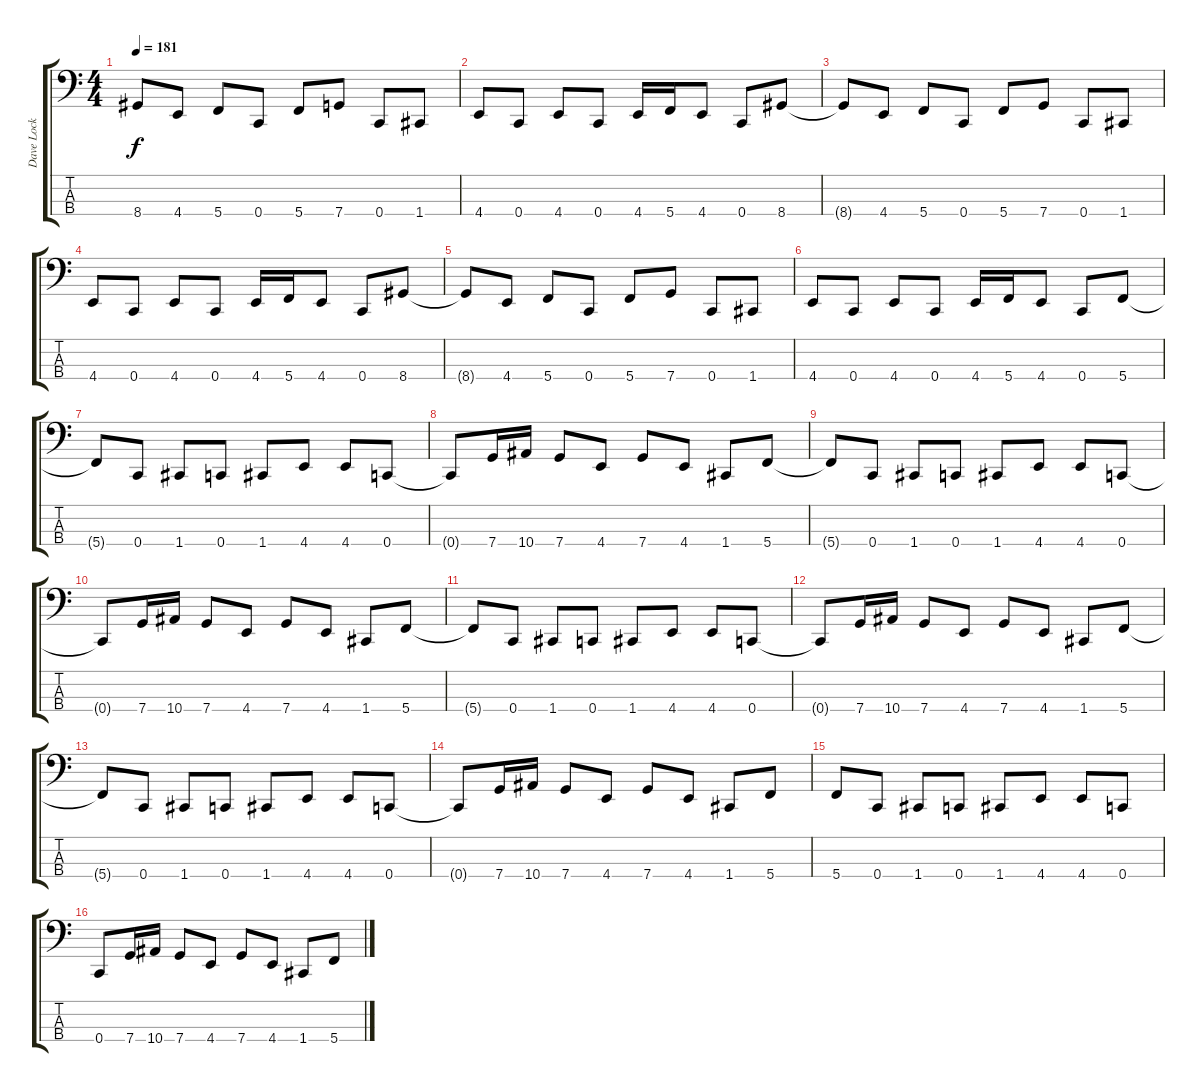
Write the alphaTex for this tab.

\track ("Dave Lock (Bass)" "Dave Lock ") {instrument electricbasspick}
\staff {score tabs}
\tuning (Eb2 Bb1 F1 C1) {hide}
\ts (4 4)
\tempo 181
\clef f4
\ks c
8.4{t}.8{dy f} 4.4.8 5.4.8 0.4.8 5.4.8 7.4.8 0.4.8 1.4.8 |
4.4.8 0.4.8 4.4.8 0.4.8 4.4.16 5.4.16 4.4.8 0.4.8 8.4.8 |
8.4{t}.8 4.4.8 5.4.8 0.4.8 5.4.8 7.4.8 0.4.8 1.4.8 |
4.4.8 0.4.8 4.4.8 0.4.8 4.4.16 5.4.16 4.4.8 0.4.8 8.4.8 |
8.4{t}.8 4.4.8 5.4.8 0.4.8 5.4.8 7.4.8 0.4.8 1.4.8 |
4.4.8 0.4.8 4.4.8 0.4.8 4.4.16 5.4.16 4.4.8 0.4.8 5.4.8 |
5.4{t}.8 0.4.8 1.4.8 0.4.8 1.4.8 4.4.8 4.4.8 0.4.8 |
0.4{t}.8 7.4.16 10.4.16 7.4.8 4.4.8 7.4.8 4.4.8 1.4.8 5.4.8 |
5.4{t}.8 0.4.8 1.4.8 0.4.8 1.4.8 4.4.8 4.4.8 0.4.8 |
0.4{t}.8 7.4.16 10.4.16 7.4.8 4.4.8 7.4.8 4.4.8 1.4.8 5.4.8 |
5.4{t}.8 0.4.8 1.4.8 0.4.8 1.4.8 4.4.8 4.4.8 0.4.8 |
0.4{t}.8 7.4.16 10.4.16 7.4.8 4.4.8 7.4.8 4.4.8 1.4.8 5.4.8 |
5.4{t}.8 0.4.8 1.4.8 0.4.8 1.4.8 4.4.8 4.4.8 0.4.8 |
0.4{t}.8 7.4.16 10.4.16 7.4.8 4.4.8 7.4.8 4.4.8 1.4.8 5.4.8 |
5.4.8 0.4.8 1.4.8 0.4.8 1.4.8 4.4.8 4.4.8 0.4.8 |
0.4.8 7.4.16 10.4.16 7.4.8 4.4.8 7.4.8 4.4.8 1.4.8 5.4.8
